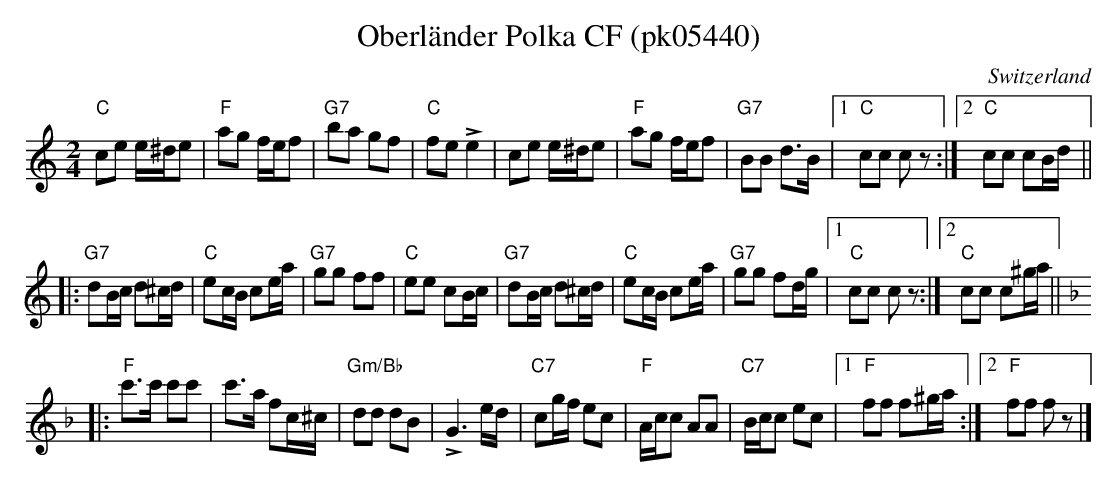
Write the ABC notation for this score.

X:1
T: Oberländer Polka CF (pk05440)
O:Switzerland
M:2/4
L:1/8
K:C major
"C"ce e/^d/e | "F"ag f/e/f | "G7"ba gf | "C"fe +>+e2 | ce e/^d/e | "F"ag f/e/f | "G7"BB d>B |1 "C"cc cz :|2 "C"cc cB/d/ ||
|: "G7"dB/c/ d^c/d/ | "C"ec/B/ ce/a/ | "G7"gg ff | "C"ee cB/c/ | "G7"dB/c/ d^c/d/ | "C"ec/B/ ce/a/ | "G7"gg fd/g/ |1 "C"cc cz :|2 "C"cc c^g/a/ || [K:F]
|: "F"c'>c' c'c' | c'>a fc/^c/ | "Gm/Bb"dd dB | +>+G3 e/d/ | "C7"cg/f/ ec | "F"A/c/c AA | "C7"B/c/c ec |1 "F"ff f^g/a/ :|2 "F"ff fz |]
